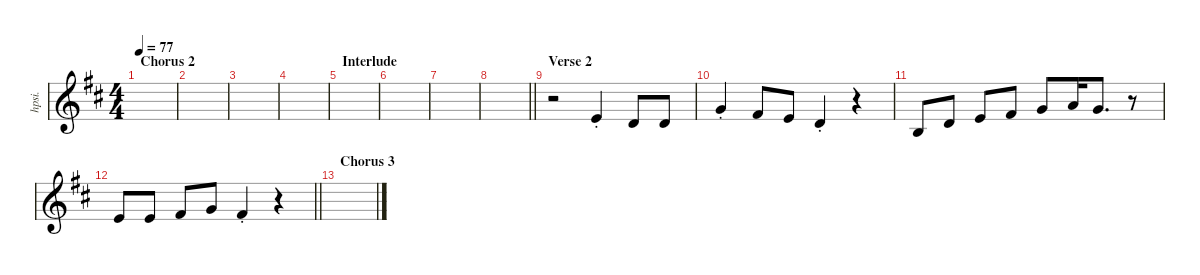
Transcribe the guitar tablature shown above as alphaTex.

\defaultSystemsLayout 4
\hideDynamics
\bracketExtendMode nobrackets
\otherSystemsTrackNameOrientation horizontal
\track ("Harpsichord 2" "hpsi.") {defaultSystemsLayout 4 instrument harpsichord}
\staff {score}
\tuning (E4 B3 G3 D3 A2 E2)
\ts (4 4)
\section ("" "Chorus 2")
\tempo 77
\clef g2
\ks bminor
|
|
|
|
\section ("" "Interlude")
|
|
|
\barLineRight lightlight
|
\section ("" "Verse 2")
r.2 0.1{st acc forcenatural}.4 3.2{acc forcenatural}.8 3.2{acc forcenatural}.8 |
3.1{st acc forcenatural}.4 2.1{acc #}.8 0.1{acc forcenatural}.8 3.2{st acc forcenatural}.4 r.4 |
0.2{acc forcenatural}.8 3.2{acc forcenatural}.8 0.1{acc forcenatural}.8 2.1{acc #}.8 3.1{acc forcenatural}.8 5.1{acc forcenatural}.16 3.1{acc forcenatural}.8{d} r.8 |
\barLineRight lightlight
0.1{acc forcenatural}.8 0.1{acc forcenatural}.8 2.1{acc #}.8 3.1{acc forcenatural}.8 2.1{st acc #}.4 r.4 |
\section ("" "Chorus 3")
